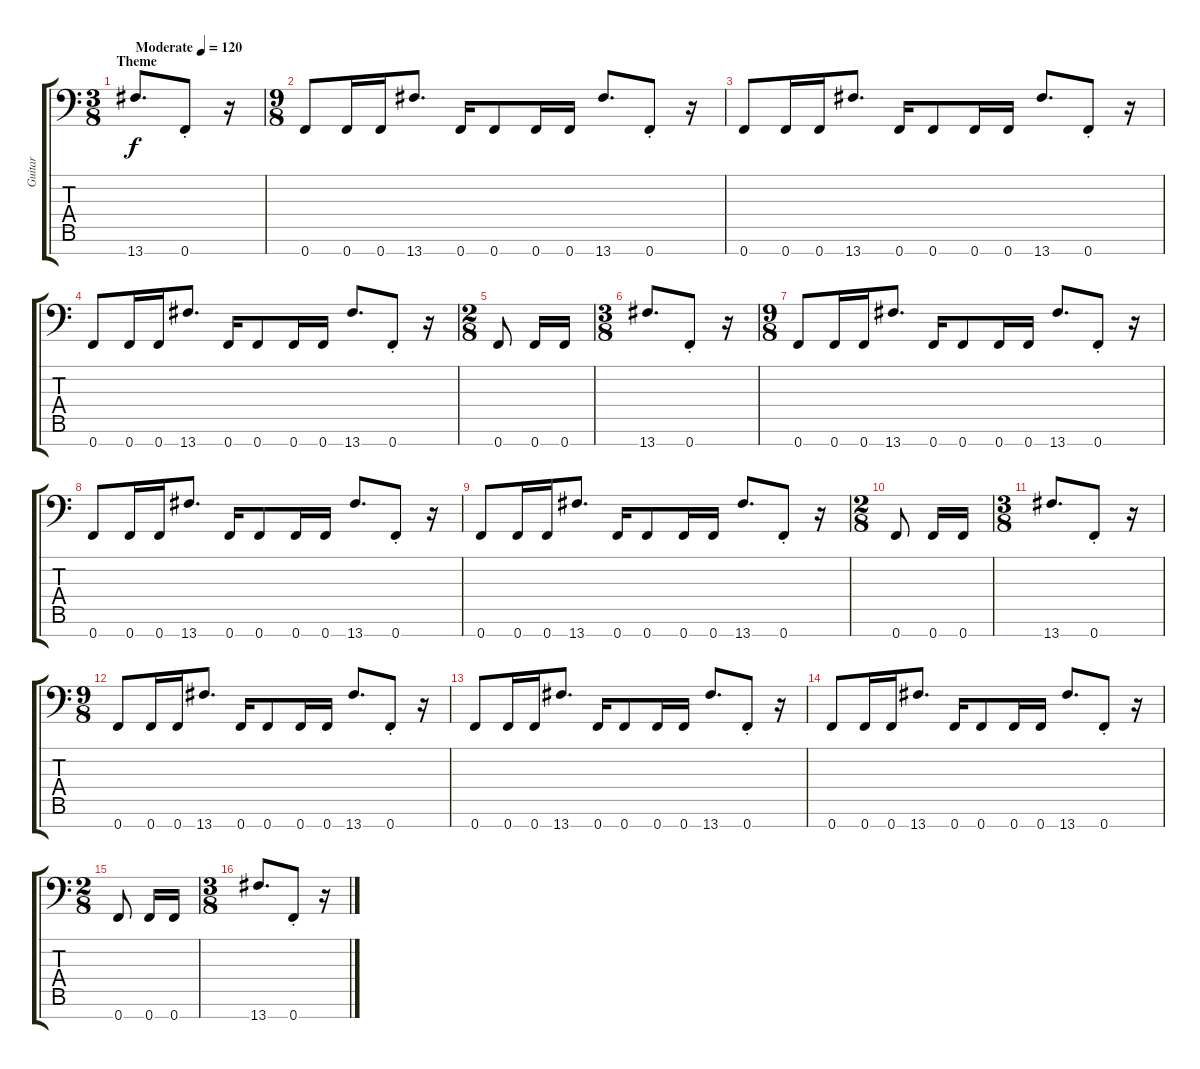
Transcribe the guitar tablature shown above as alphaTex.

\track ("Guitar" "Guitar") {instrument overdrivenguitar}
\staff {score tabs}
\tuning (Bb3 Gb3 Db3 Ab2 Eb2 Bb1 F1) {hide}
\ts (3 8)
\section ("" "Theme")
\tempo (120 "Moderate")
\clef f4
\ks c
13.7.8{d dy f instrument overdrivenguitar} 0.7{st}.8 r.16 |
\ts (9 8)
0.7.8 0.7.16 0.7.16 13.7.8{d} 0.7.16 0.7.8 0.7.16 0.7.16 13.7.8{d} 0.7{st}.8 r.16 |
0.7.8 0.7.16 0.7.16 13.7.8{d} 0.7.16 0.7.8 0.7.16 0.7.16 13.7.8{d} 0.7{st}.8 r.16 |
0.7.8 0.7.16 0.7.16 13.7.8{d} 0.7.16 0.7.8 0.7.16 0.7.16 13.7.8{d} 0.7{st}.8 r.16 |
\ts (2 8)
0.7.8 0.7.16 0.7.16 |
\ts (3 8)
13.7.8{d} 0.7{st}.8 r.16 |
\ts (9 8)
0.7.8 0.7.16 0.7.16 13.7.8{d} 0.7.16 0.7.8 0.7.16 0.7.16 13.7.8{d} 0.7{st}.8 r.16 |
0.7.8 0.7.16 0.7.16 13.7.8{d} 0.7.16 0.7.8 0.7.16 0.7.16 13.7.8{d} 0.7{st}.8 r.16 |
0.7.8 0.7.16 0.7.16 13.7.8{d} 0.7.16 0.7.8 0.7.16 0.7.16 13.7.8{d} 0.7{st}.8 r.16 |
\ts (2 8)
0.7.8 0.7.16 0.7.16 |
\ts (3 8)
13.7.8{d} 0.7{st}.8 r.16 |
\ts (9 8)
0.7.8 0.7.16 0.7.16 13.7.8{d} 0.7.16 0.7.8 0.7.16 0.7.16 13.7.8{d} 0.7{st}.8 r.16 |
0.7.8 0.7.16 0.7.16 13.7.8{d} 0.7.16 0.7.8 0.7.16 0.7.16 13.7.8{d} 0.7{st}.8 r.16 |
0.7.8 0.7.16 0.7.16 13.7.8{d} 0.7.16 0.7.8 0.7.16 0.7.16 13.7.8{d} 0.7{st}.8 r.16 |
\ts (2 8)
0.7.8 0.7.16 0.7.16 |
\ts (3 8)
13.7.8{d} 0.7{st}.8 r.16
